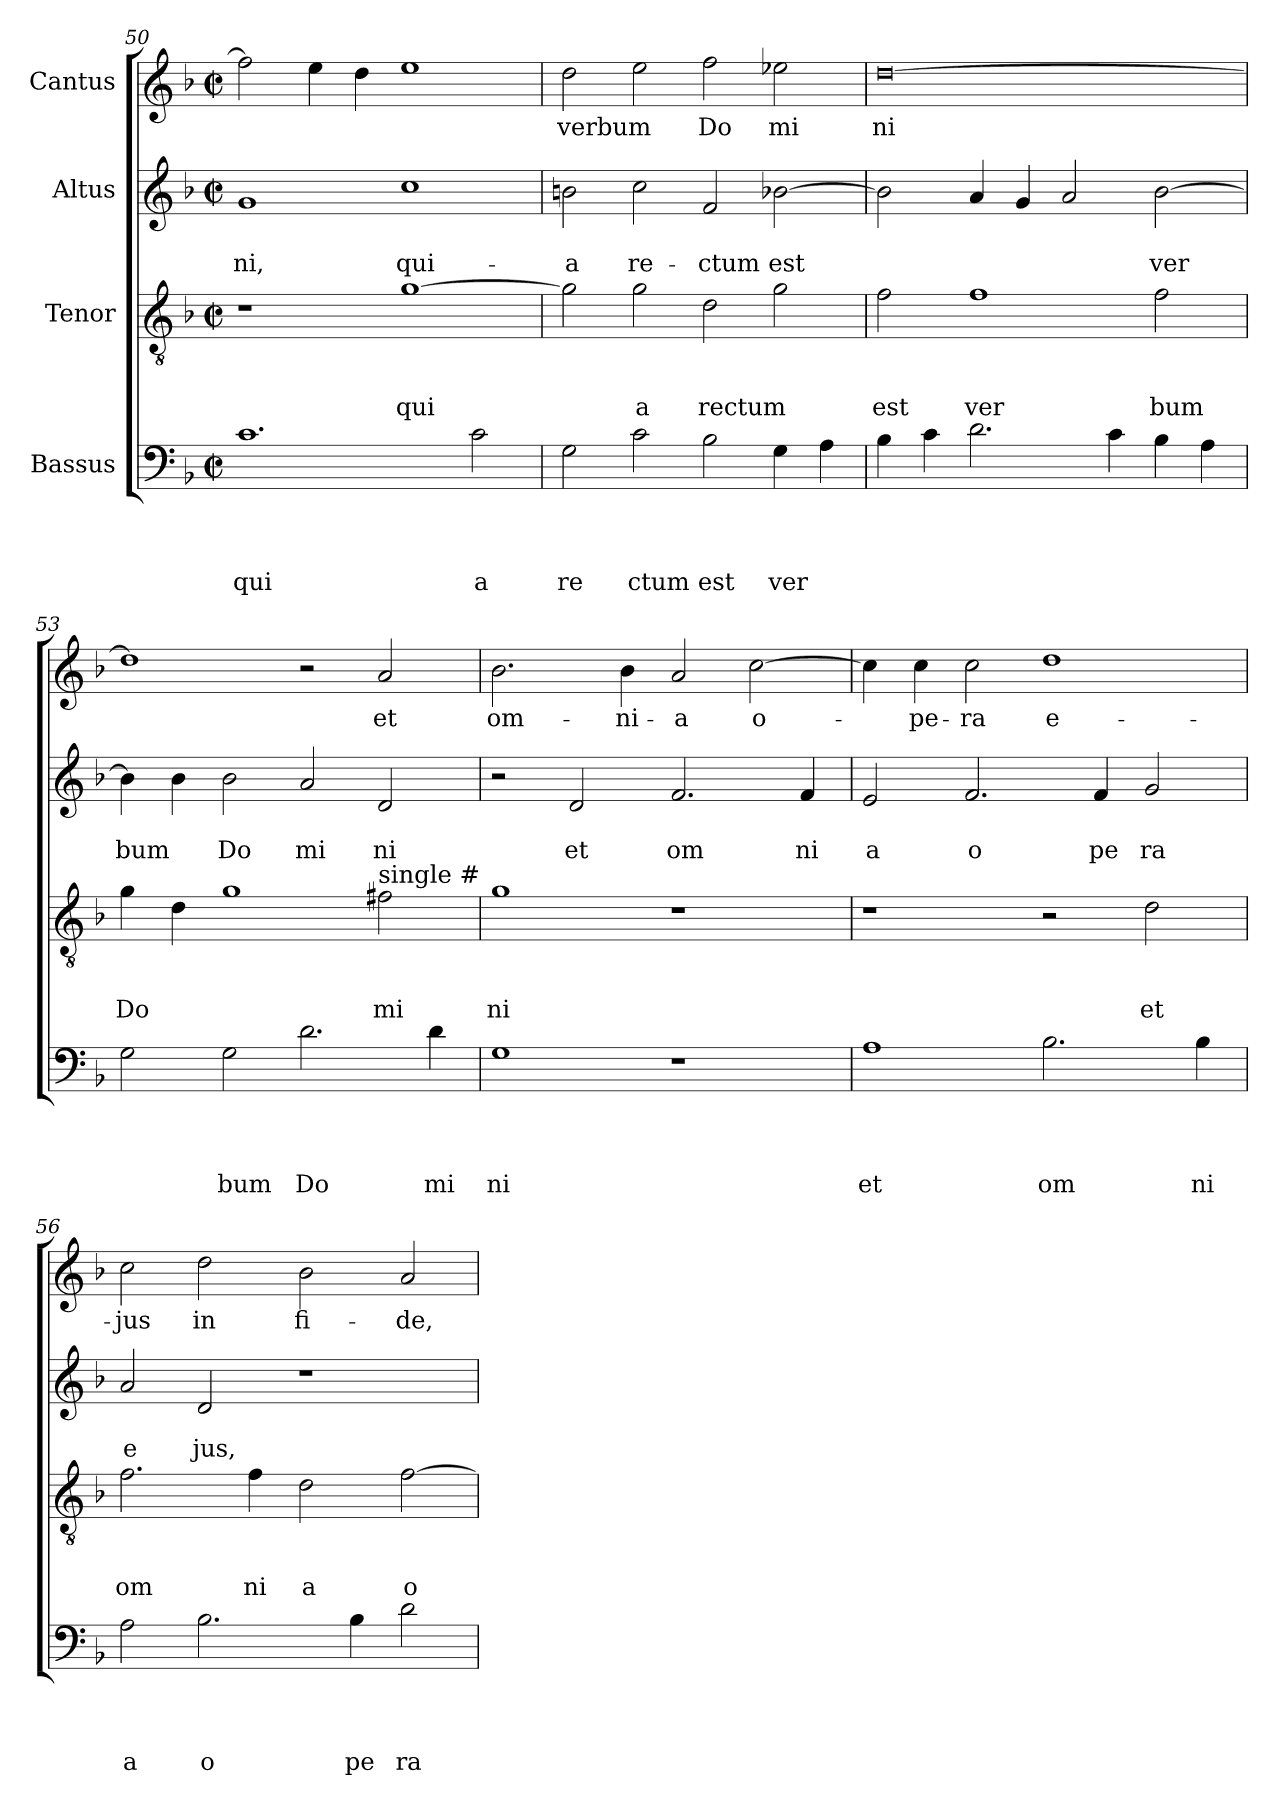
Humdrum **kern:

**kern	**text	**text	**text	**text	**kern	**text	**text	**text	**kern	**text	**text	**kern	**text
*part4	*part4	*part4	*part4	*part4	*part3	*part3	*part3	*part3	*part2	*part2	*part2	*part1	*part1
*staff4	*staff4	*staff4	*staff4	*staff4	*staff3	*staff3	*staff3	*staff3	*staff2	*staff2	*staff2	*staff1	*staff1
*I"Bassus	*	*	*	*	*I"Tenor	*	*	*	*I"Altus	*	*	*I"Cantus	*
*clefF4	*	*	*	*	*clefGv2	*	*	*	*clefG2	*	*	*clefG2	*
*k[b-]	*	*	*	*	*k[b-]	*	*	*	*k[b-]	*	*	*k[b-]	*
*F:	*	*	*	*	*F:	*	*	*	*F:	*	*	*F:	*
*M2/2	*	*	*	*	*M2/2	*	*	*	*M2/2	*	*	*M2/2	*
*met(c|)	*	*	*	*	*met(c|)	*	*	*	*met(c|)	*	*	*met(c|)	*
=50	=50	=50	=50	=50	=50	=50	=50	=50	=50	=50	=50	=50	=50
!	!	!	!	!LO:LY:b	!	!	!	!	!	!	!LO:LY:b	!	!
1.c	.	.	.	qui	1r	.	.	.	1g	.	-ni,	2ff\]	.
.	.	.	.	.	.	.	.	.	.	.	.	4ee\	.
.	.	.	.	.	.	.	.	.	.	.	.	4dd\	.
!	!	!	!	!	!	!	!	!LO:LY:b	!	!	!LO:LY:b	!	!
.	.	.	.	.	[>1g	.	.	qui	1cc	.	qui-	1ee	.
!	!	!	!	!LO:LY:b	!	!	!	!	!	!	!	!	!
2c\	.	.	.	a	.	.	.	.	.	.	.	.	.
=51	=51	=51	=51	=51	=51	=51	=51	=51	=51	=51	=51	=51	=51
!	!	!	!	!LO:LY:b	!	!	!	!	!	!	!LO:LY:b	!	!LO:LY:b
2G\	.	.	.	re	2g\]	.	.	.	2bn\	.	-a	2dd\	verbum
!	!	!	!	!LO:LY:b	!	!	!	!LO:LY:b	!	!	!LO:LY:b	!	!
2c\	.	.	.	ctum	2g\	.	.	a	2cc\	.	re-	2ee\	.
!	!	!	!	!LO:LY:b	!	!	!	!LO:LY:b	!	!	!LO:LY:b	!	!LO:LY:b
2B-\	.	.	.	est	2d\	.	.	rectum	2f/	.	-ctum	2ff\	Do
!	!	!	!	!LO:LY:b	!	!	!	!	!	!	!LO:LY:b	!	!LO:LY:b
4G\	.	.	.	ver	2g\	.	.	.	[>2b-X\	.	est	2ee-X\	mi
4A\	.	.	.	.	.	.	.	.	.	.	.	.	.
!!LO:PB:g=z
=52	=52	=52	=52	=52	=52	=52	=52	=52	=52	=52	=52	=52	=52
!	!	!	!	!	!	!	!	!LO:LY:b	!	!	!	!	!LO:LY:b
4B-\	.	.	.	.	2f\	.	.	est	2b-\]	.	.	[>0dd	ni
4c\	.	.	.	.	.	.	.	.	.	.	.	.	.
!	!	!	!	!	!	!	!	!LO:LY:b	!	!	!	!	!
2.d\	.	.	.	.	1f	.	.	ver	4a/	.	.	.	.
.	.	.	.	.	.	.	.	.	4g/	.	.	.	.
.	.	.	.	.	.	.	.	.	2a/	.	.	.	.
4c\	.	.	.	.	.	.	.	.	.	.	.	.	.
!	!	!	!	!	!	!	!	!LO:LY:b	!	!	!LO:LY:b	!	!
4B-\	.	.	.	.	2f\	.	.	bum	[>2b-\	.	ver	.	.
4A\	.	.	.	.	.	.	.	.	.	.	.	.	.
=53	=53	=53	=53	=53	=53	=53	=53	=53	=53	=53	=53	=53	=53
!	!	!	!	!	!	!	!	!LO:LY:b	!	!	!LO:LY:b	!	!
2G\	.	.	.	.	4g\	.	.	Do	4b-\]	.	bum	1dd]	.
.	.	.	.	.	4d\	.	.	.	4b-\	.	.	.	.
!	!	!	!	!LO:LY:b	!	!	!	!	!	!	!LO:LY:b	!	!
2G\	.	.	.	bum	1g	.	.	.	2b-\	.	Do	.	.
!	!	!	!	!LO:LY:b	!	!	!	!	!	!	!LO:LY:b	!	!
2.d\	.	.	.	Do	.	.	.	.	2a/	.	mi	2r	.
!	!	!	!	!	!LO:TX:a:t=single #	!	!	!	!	!	!	!	!
!	!	!	!	!	!	!	!	!LO:LY:b	!	!	!LO:LY:b	!	!LO:LY:b
.	.	.	.	.	2f#\	.	.	mi	2d/	.	ni	2a/	et
!	!	!	!	!LO:LY:b	!	!	!	!	!	!	!	!	!
4d\	.	.	.	mi	.	.	.	.	.	.	.	.	.
=54	=54	=54	=54	=54	=54	=54	=54	=54	=54	=54	=54	=54	=54
!	!	!	!	!LO:LY:b	!	!	!	!LO:LY:b	!	!	!	!	!LO:LY:b
1G	.	.	.	ni	1g	.	.	ni	2r	.	.	2.b-\	om-
!	!	!	!	!	!	!	!	!	!	!	!LO:LY:b	!	!
.	.	.	.	.	.	.	.	.	2d/	.	et	.	.
!	!	!	!	!	!	!	!	!	!	!	!	!	!LO:LY:b
.	.	.	.	.	.	.	.	.	.	.	.	4b-\	-ni-
!	!	!	!	!	!	!	!	!	!	!	!LO:LY:b	!	!LO:LY:b
1r	.	.	.	.	1r	.	.	.	2.f/	.	om	2a/	-a
!	!	!	!	!	!	!	!	!	!	!	!	!	!LO:LY:b
.	.	.	.	.	.	.	.	.	.	.	.	[>2cc\	o-
!	!	!	!	!	!	!	!	!	!	!	!LO:LY:b	!	!
.	.	.	.	.	.	.	.	.	4f/	.	ni	.	.
=55	=55	=55	=55	=55	=55	=55	=55	=55	=55	=55	=55	=55	=55
!	!	!	!	!LO:LY:b	!	!	!	!	!	!	!LO:LY:b	!	!
1A	.	.	.	et	1r	.	.	.	2e/	.	a	4cc\]	.
!	!	!	!	!	!	!	!	!	!	!	!	!	!LO:LY:b
.	.	.	.	.	.	.	.	.	.	.	.	4cc\	-pe-
!	!	!	!	!	!	!	!	!	!	!	!LO:LY:b	!	!LO:LY:b
.	.	.	.	.	.	.	.	.	2.f/	.	o	2cc\	-ra
!	!	!	!	!LO:LY:b	!	!	!	!	!	!	!	!	!LO:LY:b
2.B-\	.	.	.	om	2r	.	.	.	.	.	.	1dd	e-
!	!	!	!	!	!	!	!	!	!	!	!LO:LY:b	!	!
.	.	.	.	.	.	.	.	.	4f/	.	pe	.	.
!	!	!	!	!	!	!	!	!LO:LY:b	!	!	!LO:LY:b	!	!
.	.	.	.	.	2d\	.	.	et	2g/	.	ra	.	.
!	!	!	!	!LO:LY:b	!	!	!	!	!	!	!	!	!
4B-\	.	.	.	ni	.	.	.	.	.	.	.	.	.
=56	=56	=56	=56	=56	=56	=56	=56	=56	=56	=56	=56	=56	=56
!	!	!	!	!LO:LY:b	!	!	!	!LO:LY:b	!	!	!LO:LY:b	!	!LO:LY:b
2A\	.	.	.	a	2.f\	.	.	om	2a/	.	e	2cc\	-jus
!	!	!	!	!LO:LY:b	!	!	!	!	!	!	!LO:LY:b	!	!LO:LY:b
2.B-\	.	.	.	o	.	.	.	.	2d/	.	jus,	2dd\	in
!	!	!	!	!	!	!	!	!LO:LY:b	!	!	!	!	!
.	.	.	.	.	4f\	.	.	ni	.	.	.	.	.
!	!	!	!	!	!	!	!	!LO:LY:b	!	!	!	!	!LO:LY:b
.	.	.	.	.	2d\	.	.	a	1r	.	.	2b-\	fi-
!	!	!	!	!LO:LY:b	!	!	!	!	!	!	!	!	!
4B-\	.	.	.	pe	.	.	.	.	.	.	.	.	.
!	!	!	!	!LO:LY:b	!	!	!	!LO:LY:b	!	!	!	!	!LO:LY:b
2d\	.	.	.	ra	[>2f\	.	.	o	.	.	.	2a/	-de,
=	=	=	=	=	=	=	=	=	=	=	=	=	=
*-	*-	*-	*-	*-	*-	*-	*-	*-	*-	*-	*-	*-	*-
